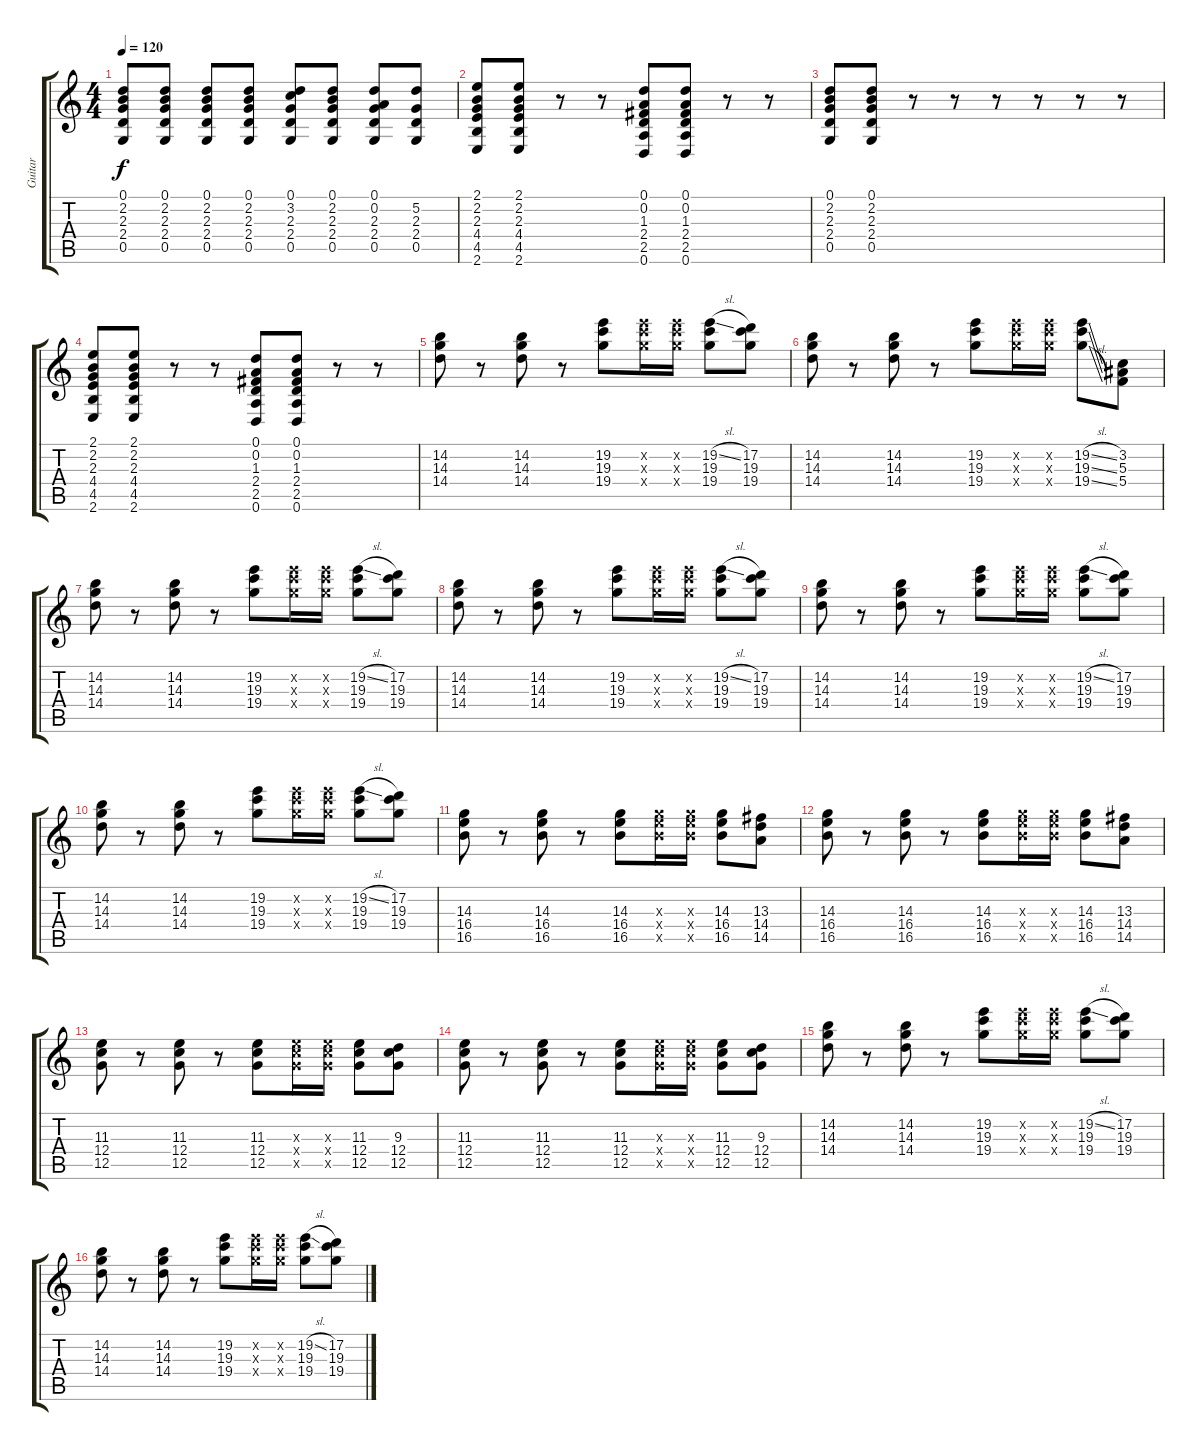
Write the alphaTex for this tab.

\track ("Guitar" "Guitar") {instrument electricguitarjazz}
\staff {score tabs}
\tuning (D4 A3 F3 C3 G2 D2) {hide}
\ts (4 4)
\tempo 120
\clef g2
\ks c
(0.1 2.2 2.3 2.4 0.5).8{dy f} (0.1 2.2 2.3 2.4 0.5).8 (0.1 2.2 2.3 2.4 0.5).8 (0.1 2.2 2.3 2.4 0.5).8 (0.1 3.2 2.3 2.4 0.5).8 (0.1 2.2 2.3 2.4 0.5).8 (0.1 0.2 2.3 2.4 0.5).8 (5.2 2.3 2.4 0.5).8 |
(2.1 2.2 2.3 4.4 4.5 2.6).8 (2.1 2.2 2.3 4.4 4.5 2.6).8 r.8 r.8 (0.1 0.2 1.3 2.4 2.5 0.6).8 (0.1 0.2 1.3 2.4 2.5 0.6).8 r.8 r.8 |
(0.1 2.2 2.3 2.4 0.5).8 (0.1 2.2 2.3 2.4 0.5).8 r.8 r.8 r.8 r.8 r.8 r.8 |
(2.1 2.2 2.3 4.4 4.5 2.6).8 (2.1 2.2 2.3 4.4 4.5 2.6).8 r.8 r.8 (0.1 0.2 1.3 2.4 2.5 0.6).8 (0.1 0.2 1.3 2.4 2.5 0.6).8 r.8 r.8 |
(14.2 14.3 14.4).8{volume 12 instrument electricguitarjazz} r.8 (14.2 14.3 14.4).8 r.8 (19.2 19.3 19.4).8 (19.2{x} 19.3{x} 19.4{x}).16 (19.2{x} 19.3{x} 19.4{x}).16 (19.2{sl} 19.3 19.4).8 (17.2 19.3 19.4).8 |
(14.2 14.3 14.4).8 r.8 (14.2 14.3 14.4).8 r.8 (19.2 19.3 19.4).8 (19.2{x} 19.3{x} 19.4{x}).16 (19.2{x} 19.3{x} 19.4{x}).16 (19.2{sl} 19.3{sl} 19.4{sl}).8 (3.2 5.3 5.4).8{volume 0} |
(14.2 14.3 14.4).8{volume 10} r.8 (14.2 14.3 14.4).8 r.8 (19.2 19.3 19.4).8 (19.2{x} 19.3{x} 19.4{x}).16 (19.2{x} 19.3{x} 19.4{x}).16 (19.2{sl} 19.3 19.4).8 (17.2 19.3 19.4).8 |
(14.2 14.3 14.4).8 r.8 (14.2 14.3 14.4).8 r.8 (19.2 19.3 19.4).8 (19.2{x} 19.3{x} 19.4{x}).16 (19.2{x} 19.3{x} 19.4{x}).16 (19.2{sl} 19.3 19.4).8 (17.2 19.3 19.4).8 |
(14.2 14.3 14.4).8 r.8 (14.2 14.3 14.4).8 r.8 (19.2 19.3 19.4).8 (19.2{x} 19.3{x} 19.4{x}).16 (19.2{x} 19.3{x} 19.4{x}).16 (19.2{sl} 19.3 19.4).8 (17.2 19.3 19.4).8 |
(14.2 14.3 14.4).8 r.8 (14.2 14.3 14.4).8 r.8 (19.2 19.3 19.4).8 (19.2{x} 19.3{x} 19.4{x}).16 (19.2{x} 19.3{x} 19.4{x}).16 (19.2{sl} 19.3 19.4).8 (17.2 19.3 19.4).8 |
(14.3 16.4 16.5).8 r.8 (14.3 16.4 16.5).8 r.8 (14.3 16.4 16.5).8 (14.3{x} 16.4{x} 16.5{x}).16 (14.3{x} 16.4{x} 16.5{x}).16 (14.3 16.4 16.5).8 (13.3 14.4 14.5).8 |
(14.3 16.4 16.5).8 r.8 (14.3 16.4 16.5).8 r.8 (14.3 16.4 16.5).8 (14.3{x} 16.4{x} 16.5{x}).16 (14.3{x} 16.4{x} 16.5{x}).16 (14.3 16.4 16.5).8 (13.3 14.4 14.5).8 |
(11.3 12.4 12.5).8 r.8 (11.3 12.4 12.5).8 r.8 (11.3 12.4 12.5).8 (11.3{x} 12.4{x} 12.5{x}).16 (11.3{x} 12.4{x} 12.5{x}).16 (11.3 12.4 12.5).8 (9.3 12.4 12.5).8 |
(11.3 12.4 12.5).8 r.8 (11.3 12.4 12.5).8 r.8 (11.3 12.4 12.5).8 (11.3{x} 12.4{x} 12.5{x}).16 (11.3{x} 12.4{x} 12.5{x}).16 (11.3 12.4 12.5).8 (9.3 12.4 12.5).8 |
(14.2 14.3 14.4).8 r.8 (14.2 14.3 14.4).8 r.8 (19.2 19.3 19.4).8 (19.2{x} 19.3{x} 19.4{x}).16 (19.2{x} 19.3{x} 19.4{x}).16 (19.2{sl} 19.3 19.4).8 (17.2 19.3 19.4).8 |
(14.2 14.3 14.4).8 r.8 (14.2 14.3 14.4).8 r.8 (19.2 19.3 19.4).8 (19.2{x} 19.3{x} 19.4{x}).16 (19.2{x} 19.3{x} 19.4{x}).16 (19.2{sl} 19.3 19.4).8 (17.2 19.3 19.4).8
